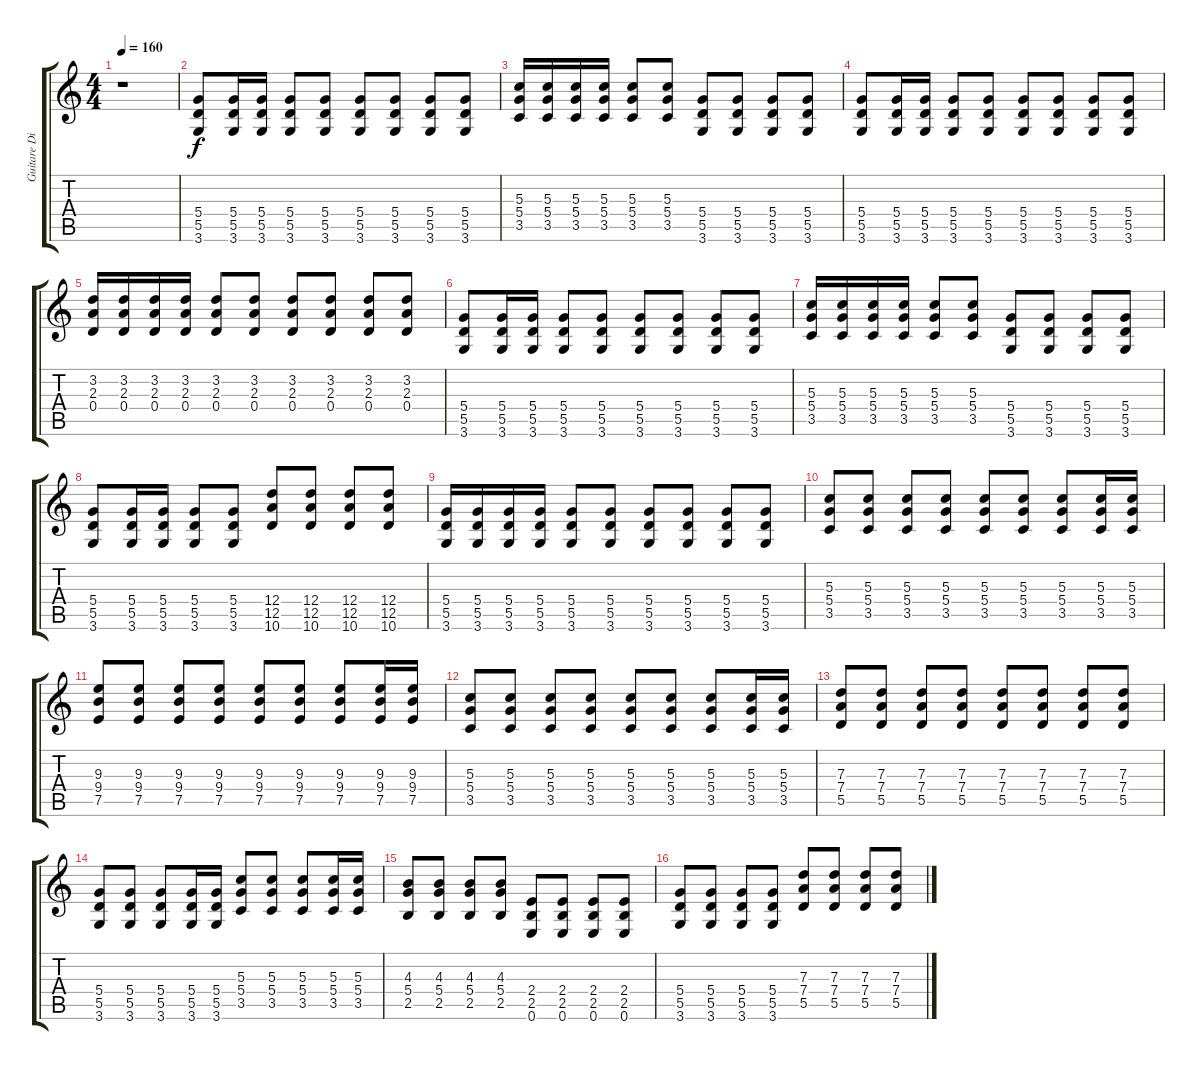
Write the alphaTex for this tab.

\track ("Guitare Distortion" "Guitare Di") {instrument distortionguitar}
\staff {score tabs}
\tuning (E4 B3 G3 D3 A2 E2) {hide}
\ts (4 4)
\tempo 160
\clef g2
\ks c
r.1{dy f} |
(5.4 5.5 3.6).8 (5.4 5.5 3.6).16 (5.4 5.5 3.6).16 (5.4 5.5 3.6).8 (5.4 5.5 3.6).8 (5.4 5.5 3.6).8 (5.4 5.5 3.6).8 (5.4 5.5 3.6).8 (5.4 5.5 3.6).8 |
(5.3 5.4 3.5).16 (5.3 5.4 3.5).16 (5.3 5.4 3.5).16 (5.3 5.4 3.5).16 (5.3 5.4 3.5).8 (5.3 5.4 3.5).8 (5.4 5.5 3.6).8 (5.4 5.5 3.6).8 (5.4 5.5 3.6).8 (5.4 5.5 3.6).8 |
(5.4 5.5 3.6).8 (5.4 5.5 3.6).16 (5.4 5.5 3.6).16 (5.4 5.5 3.6).8 (5.4 5.5 3.6).8 (5.4 5.5 3.6).8 (5.4 5.5 3.6).8 (5.4 5.5 3.6).8 (5.4 5.5 3.6).8 |
(3.2 2.3 0.4).16 (3.2 2.3 0.4).16 (3.2 2.3 0.4).16 (3.2 2.3 0.4).16 (3.2 2.3 0.4).8 (3.2 2.3 0.4).8 (3.2 2.3 0.4).8 (3.2 2.3 0.4).8 (3.2 2.3 0.4).8 (3.2 2.3 0.4).8 |
(5.4 5.5 3.6).8 (5.4 5.5 3.6).16 (5.4 5.5 3.6).16 (5.4 5.5 3.6).8 (5.4 5.5 3.6).8 (5.4 5.5 3.6).8 (5.4 5.5 3.6).8 (5.4 5.5 3.6).8 (5.4 5.5 3.6).8 |
(5.3 5.4 3.5).16 (5.3 5.4 3.5).16 (5.3 5.4 3.5).16 (5.3 5.4 3.5).16 (5.3 5.4 3.5).8 (5.3 5.4 3.5).8 (5.4 5.5 3.6).8 (5.4 5.5 3.6).8 (5.4 5.5 3.6).8 (5.4 5.5 3.6).8 |
(5.4 5.5 3.6).8 (5.4 5.5 3.6).16 (5.4 5.5 3.6).16 (5.4 5.5 3.6).8 (5.4 5.5 3.6).8 (12.4 12.5 10.6).8 (12.4 12.5 10.6).8 (12.4 12.5 10.6).8 (12.4 12.5 10.6).8 |
(5.4 5.5 3.6).16 (5.4 5.5 3.6).16 (5.4 5.5 3.6).16 (5.4 5.5 3.6).16 (5.4 5.5 3.6).8 (5.4 5.5 3.6).8 (5.4 5.5 3.6).8 (5.4 5.5 3.6).8 (5.4 5.5 3.6).8 (5.4 5.5 3.6).8 |
(5.3 5.4 3.5).8 (5.3 5.4 3.5).8 (5.3 5.4 3.5).8 (5.3 5.4 3.5).8 (5.3 5.4 3.5).8 (5.3 5.4 3.5).8 (5.3 5.4 3.5).8 (5.3 5.4 3.5).16 (5.3 5.4 3.5).16 |
(9.3 9.4 7.5).8 (9.3 9.4 7.5).8 (9.3 9.4 7.5).8 (9.3 9.4 7.5).8 (9.3 9.4 7.5).8 (9.3 9.4 7.5).8 (9.3 9.4 7.5).8 (9.3 9.4 7.5).16 (9.3 9.4 7.5).16 |
(5.3 5.4 3.5).8 (5.3 5.4 3.5).8 (5.3 5.4 3.5).8 (5.3 5.4 3.5).8 (5.3 5.4 3.5).8 (5.3 5.4 3.5).8 (5.3 5.4 3.5).8 (5.3 5.4 3.5).16 (5.3 5.4 3.5).16 |
(7.3 7.4 5.5).8 (7.3 7.4 5.5).8 (7.3 7.4 5.5).8 (7.3 7.4 5.5).8 (7.3 7.4 5.5).8 (7.3 7.4 5.5).8 (7.3 7.4 5.5).8 (7.3 7.4 5.5).8 |
(5.4 5.5 3.6).8 (5.4 5.5 3.6).8 (5.4 5.5 3.6).8 (5.4 5.5 3.6).16 (5.4 5.5 3.6).16 (5.3 5.4 3.5).8 (5.3 5.4 3.5).8 (5.3 5.4 3.5).8 (5.3 5.4 3.5).16 (5.3 5.4 3.5).16 |
(4.3 5.4 2.5).8 (4.3 5.4 2.5).8 (4.3 5.4 2.5).8 (4.3 5.4 2.5).8 (2.4 2.5 0.6).8 (2.4 2.5 0.6).8 (2.4 2.5 0.6).8 (2.4 2.5 0.6).8 |
(5.4 5.5 3.6).8 (5.4 5.5 3.6).8 (5.4 5.5 3.6).8 (5.4 5.5 3.6).8 (7.3 7.4 5.5).8 (7.3 7.4 5.5).8 (7.3 7.4 5.5).8 (7.3 7.4 5.5).8
